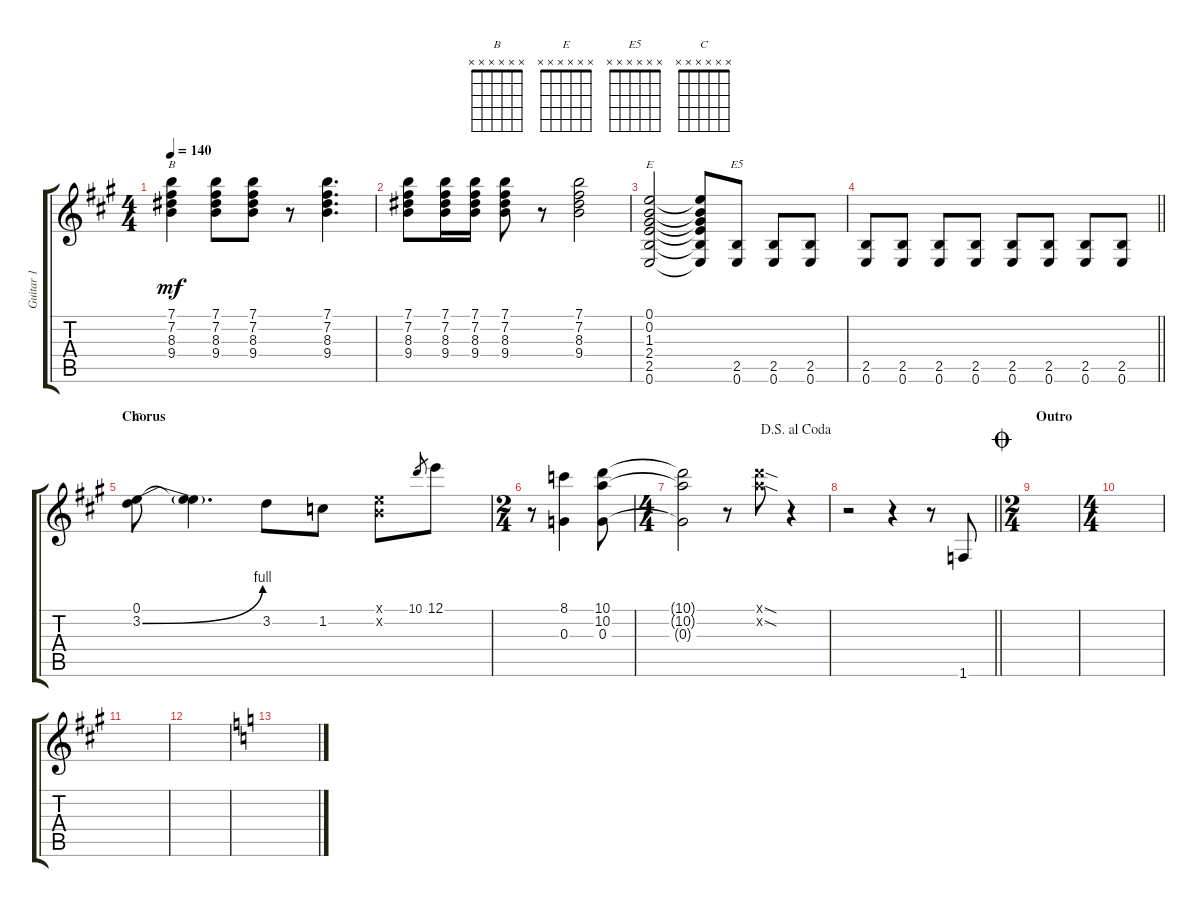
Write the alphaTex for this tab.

\track ("Guitar 1" "Guitar 1") {instrument electricguitarclean}
\staff {score tabs}
\tuning (E4 B3 G3 D3 A2 E2) {hide}
\chord ("B" x x x x x x)
\chord ("E" x x x x x x)
\chord ("E5" x x x x x x)
\chord ("C" x x x x x x)
\ts (4 4)
\tempo 140
\clef g2
\ks a
(7.1 7.2 8.3 9.4).4{ch "B" dy mf} (7.1 7.2 8.3 9.4).8 (7.1 7.2 8.3 9.4).8 r.8 (7.1 7.2 8.3 9.4).4{d} |
(7.1 7.2 8.3 9.4).8 (7.1 7.2 8.3 9.4).16 (7.1 7.2 8.3 9.4).16 (7.1 7.2 8.3 9.4).8 r.8 (7.1 7.2 8.3 9.4).2 |
(0.1 0.2 1.3 2.4 2.5 0.6).2{ch "E"} (0.1{t} 0.2{t} 1.3{t} 2.4{t} 2.5{t} 0.6{t}).8 (2.5 0.6).8{ch "E5"} (2.5 0.6).8 (2.5 0.6).8 |
\barLineRight lightlight
(2.5 0.6).8 (2.5 0.6).8 (2.5 0.6).8 (2.5 0.6).8 (2.5 0.6).8 (2.5 0.6).8 (2.5 0.6).8 (2.5 0.6).8 |
\section ("" "Chorus")
(0.1 3.2{be (bend 0 0 60 4)}).8{ch "C"} (0.1{t} 3.2{t}).4{d} 3.2.8 1.2.8 (0.1{x} 0.2{x}).8 10.1.8{gr} 12.1.8 |
\ts (2 4)
r.8 (8.1 0.3).4 (10.1 10.2 0.3).8 |
\ts (4 4)
\jump dalsegnoalcoda
(10.1{t} 10.2{t} 0.3{t}).2 r.8 (10.1{sod x} 10.2{sod x}).8 r.4 |
\barLineRight lightlight
r.2 r.4 r.8 1.6.8 |
\ts (2 4)
\section ("" "Outro")
\jump coda
|
\ts (4 4)
|
|
|
\ks aminor
